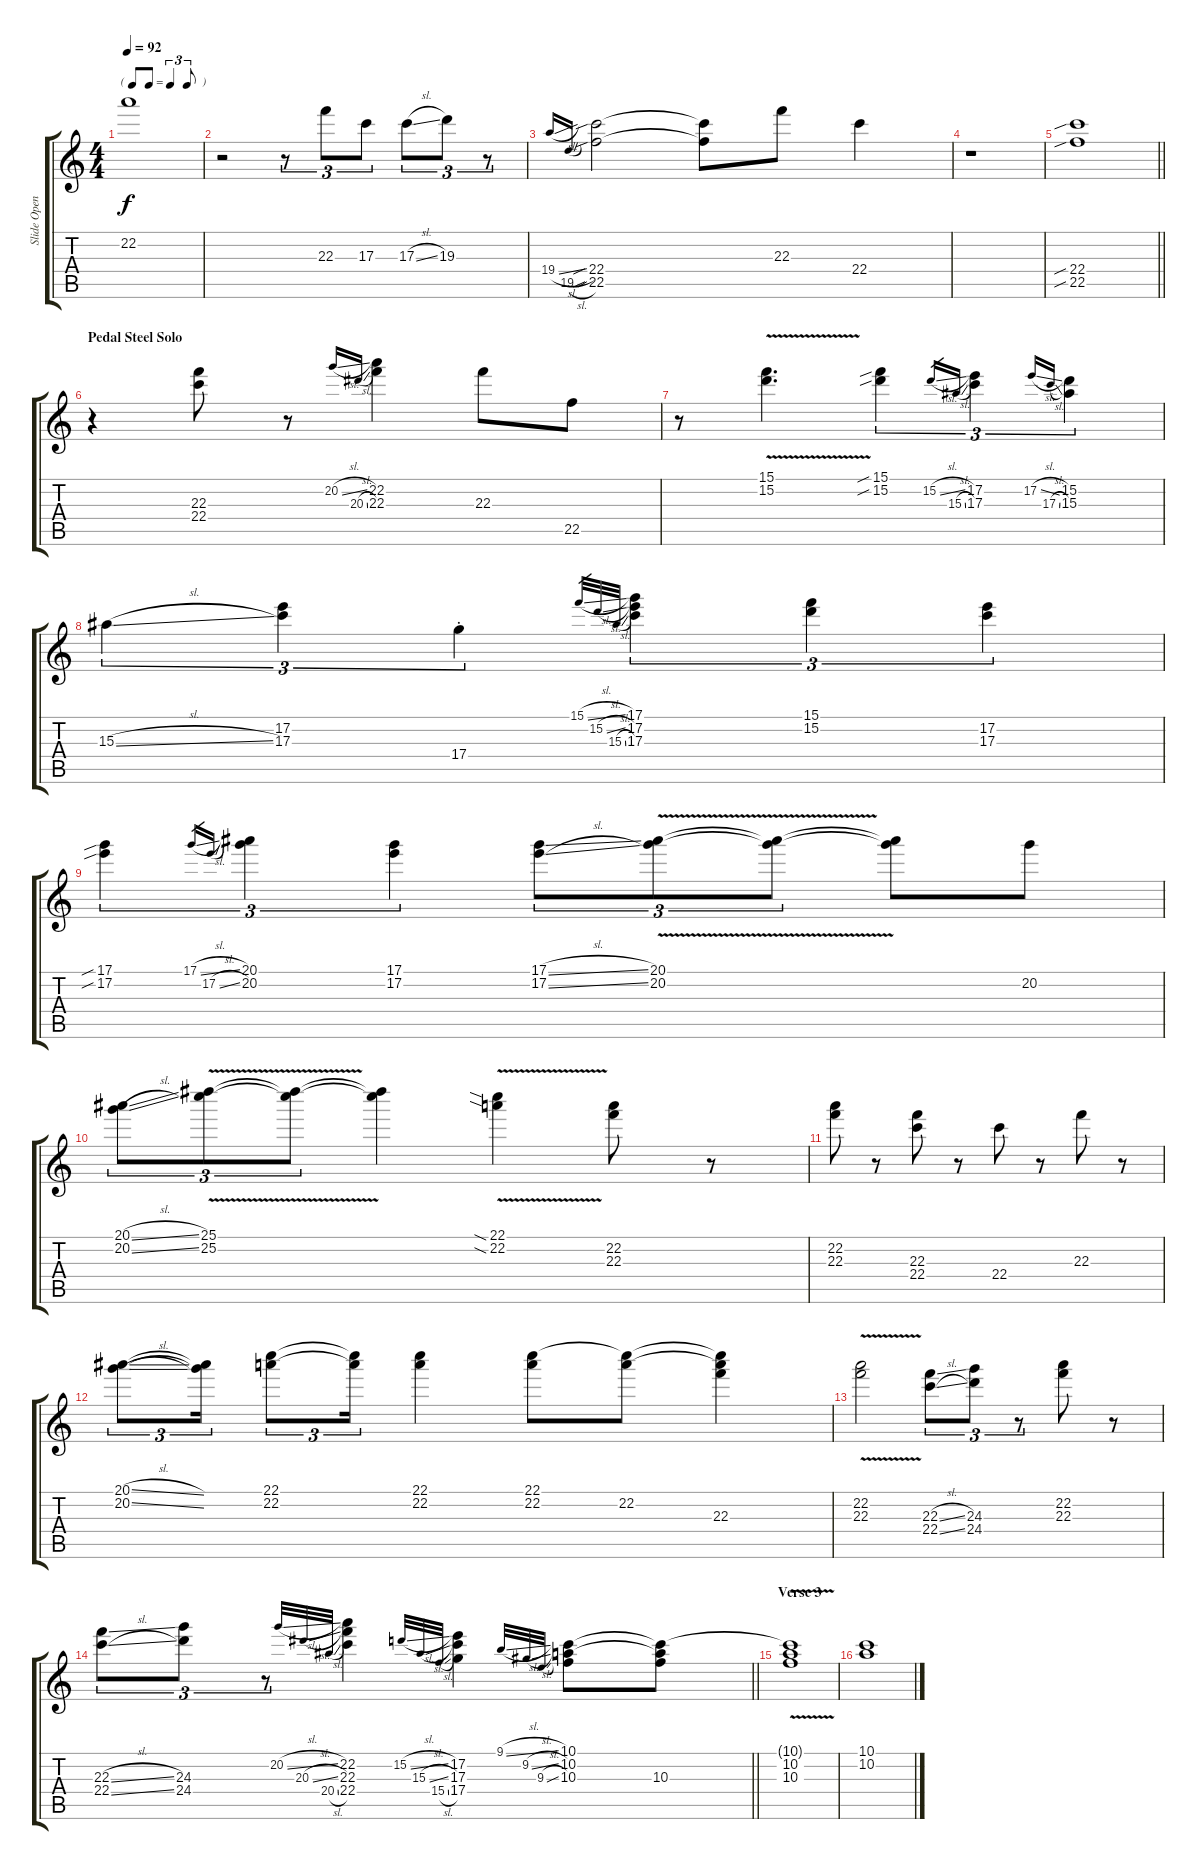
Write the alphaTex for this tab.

\track ("Slide Open G (Ronnie)" "Slide Open") {instrument electricguitarjazz}
\staff {score tabs}
\tuning (D4 B3 G3 D3 G2 D2) {hide}
\ts (4 4)
\tf triplet8th
\tempo 92
\clef g2
\ks c
22.2.1{dy f} |
r.2 r.8{tu (3 2)} 22.3.8{tu (3 2)} 17.3.8{tu (3 2)} 17.3{sl}.8{tu (3 2)} 19.3.8{tu (3 2)} r.8{tu (3 2)} |
19.4{sl}.16{gr onbeat} 19.5{sl}.16{gr onbeat} (22.4{sib} 22.5{sib}).2 (22.4{t} 22.5{t}).8 22.3.8 22.4.4 |
r.1 |
\barLineRight lightlight
(22.4{sib} 22.5{sib}).1 |
\section ("" "Pedal Steel Solo")
r.4 (22.3 22.4).8 r.8 20.2{sl}.16{gr onbeat} 20.3{sl}.16{gr onbeat} (22.2 22.3).4 22.3.8 22.5.8 |
r.8 (15.1{v} 15.2{v}).4{d} (15.1{sib} 15.2{sib}).4{tu (3 2)} 15.2{sl}.16{gr} 15.3{sl}.16{gr} (17.2 17.3).4{tu (3 2)} 17.2{sl}.16{gr onbeat} 17.3{sl}.16{gr onbeat} (15.2 15.3).4{tu (3 2)} |
15.3{sl}.4{tu (3 2)} (17.2 17.3).4{tu (3 2)} 17.4{st}.4{tu (3 2)} 15.1{sl}.32{gr} 15.2{sl}.32{gr} 15.3{sl}.32{gr} (17.1 17.2 17.3).4{tu (3 2)} (15.1 15.2).4{tu (3 2)} (17.2 17.3).4{tu (3 2)} |
(17.1{sib} 17.2{sib}).4{tu (3 2)} 17.1{sl}.16{gr} 17.2{sl}.16{gr} (20.1 20.2).4{tu (3 2)} (17.1 17.2).4{tu (3 2)} (17.1{sl} 17.2{sl}).8{tu (3 2)} (20.1{v} 20.2{v}).8{tu (3 2)} (20.1{t} 20.2{t}).8{tu (3 2)} (20.1{t} 20.2{t}).8 20.2.8 |
(20.1{sl} 20.2{sl}).8{tu (3 2)} (25.1{v} 25.2{v}).8{tu (3 2)} (25.1{t} 25.2{t}).8{tu (3 2)} (25.1{t} 25.2{t}).4 (22.1{v sia} 22.2{v sia}).4 (22.2 22.3).8 r.8 |
(22.2 22.3).8 r.8 (22.3 22.4).8 r.8 22.4.8 r.8 22.3.8 r.8 |
(20.1{sl} 20.2{sl}).8{tu (3 2)} (20.1{t} 20.2{t}).16{tu (3 2)} (22.1 22.2).8{tu (3 2)} (22.1{t} 22.2{t}).16{tu (3 2)} (22.1 22.2).4 (22.1 22.2).8 (22.1{t} 22.2).8 (22.1{t} 22.2{t} 22.3).4 |
(22.2{v} 22.3{v}).2 (22.3{sl} 22.4{sl}).8{tu (3 2)} (24.3 24.4).8{tu (3 2)} r.8{tu (3 2)} (22.2 22.3).8 r.8 |
\barLineRight lightlight
(22.3{sl} 22.4{sl}).8{tu (3 2)} (24.3 24.4).8{tu (3 2)} r.8{tu (3 2)} 20.2{sl}.32{gr onbeat} 20.3{sl}.32{gr onbeat} 20.4{sl}.32{gr onbeat} (22.2 22.3 22.4).4 15.2{sl}.32{gr onbeat} 15.3{sl}.32{gr onbeat} 15.4{sl}.32{gr onbeat} (17.2 17.3 17.4).4 9.1{sl}.32{gr onbeat} 9.2{sl}.32{gr onbeat} 9.3{sl}.32{gr onbeat} (10.1 10.2 10.3).8 (10.1{t} 10.2{t} 10.3).8 |
\section ("" "Verse 3")
(10.1{t} 10.2{v} 10.3{v}).1 |
(10.1 10.2).1
